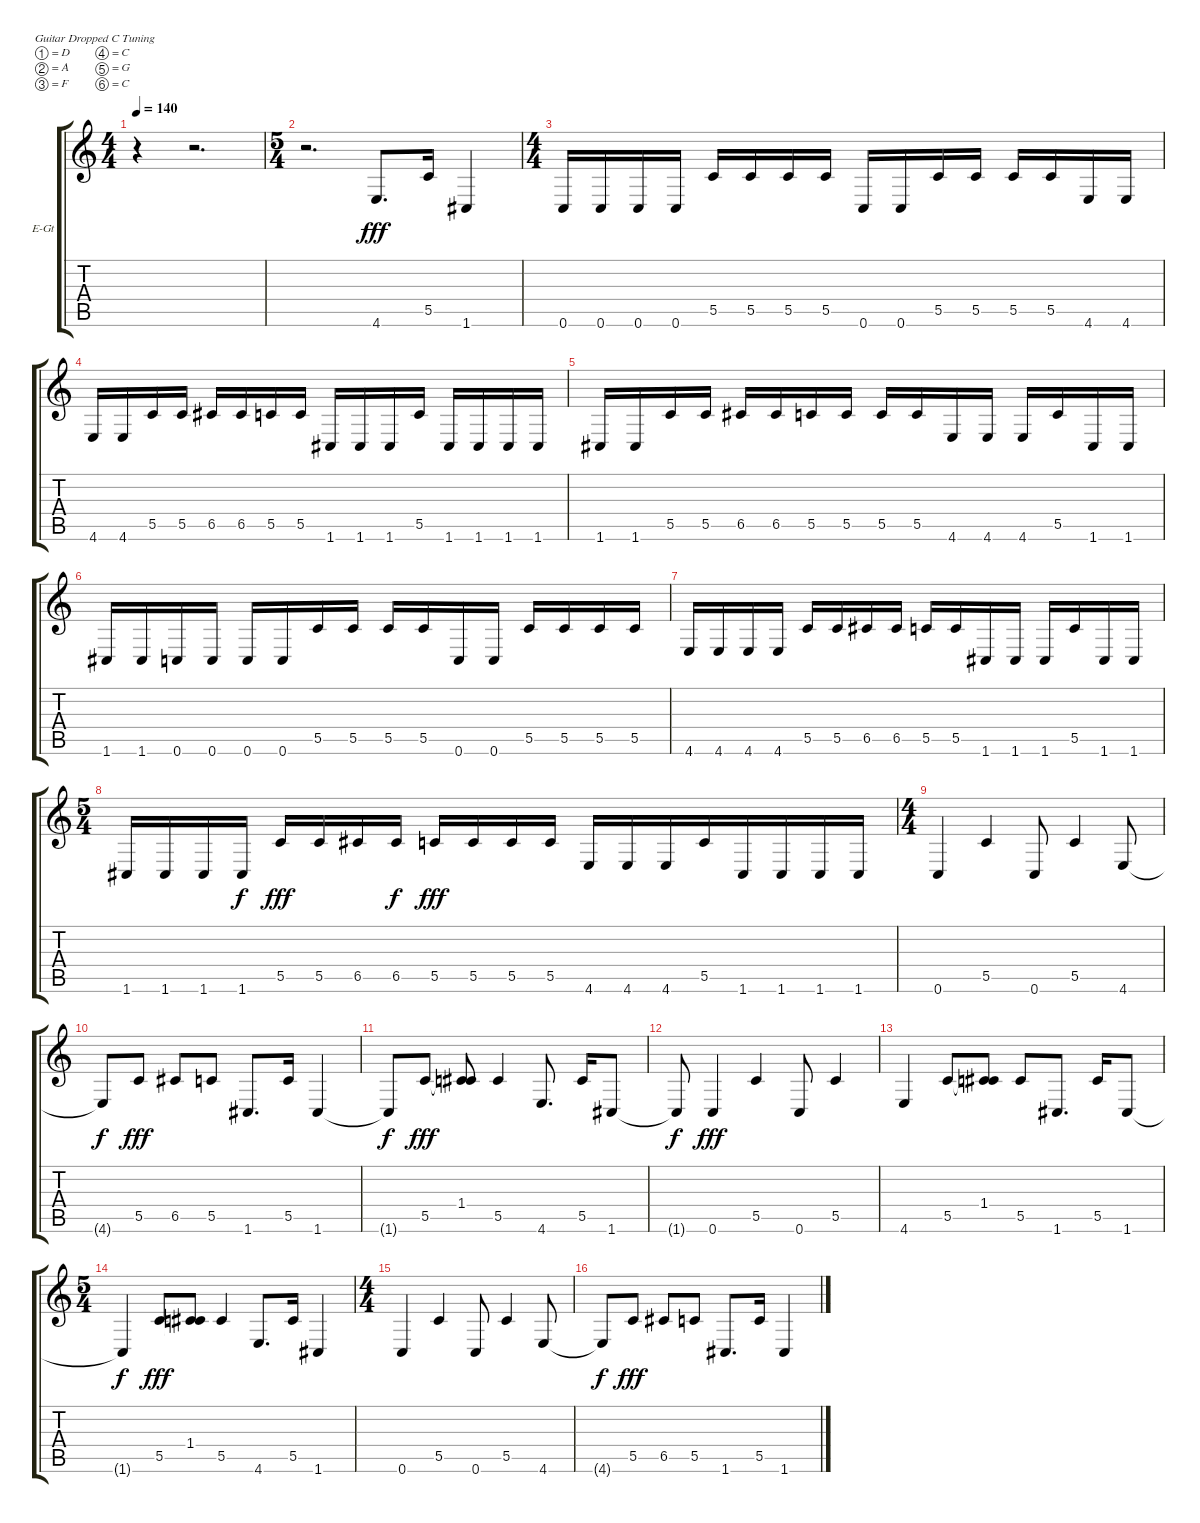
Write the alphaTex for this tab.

\bracketExtendMode groupsimilarinstruments
\firstSystemTrackNameOrientation horizontal
\otherSystemsTrackNameOrientation horizontal
\track ("Track 3" "E-Gt") {instrument overdrivenguitar}
\staff {score tabs}
\tuning (D4 A3 F3 C3 G2 C2)
\ts (4 4)
\tempo 140
\clef g2
\ks c
r.4{dy f} r.2{d} |
\ts (5 4)
\beaming (8 2 2 2 4)
r.2{d} 4.6.8{d dy fff} 5.5.16 1.6.4 |
\ts (4 4)
\beaming (8 2 2 2 2)
0.6.16 0.6.16 0.6.16 0.6.16 5.5.16 5.5.16 5.5.16 5.5.16 0.6.16 0.6.16 5.5.16 5.5.16 5.5.16 5.5.16 4.6.16 4.6.16 |
4.6.16 4.6.16 5.5.16 5.5.16 6.5.16 6.5.16 5.5.16 5.5.16 1.6.16 1.6.16 1.6.16 5.5.16 1.6.16 1.6.16 1.6.16 1.6.16 |
1.6.16 1.6.16 5.5.16 5.5.16 6.5.16 6.5.16 5.5.16 5.5.16 5.5.16 5.5.16 4.6.16 4.6.16 4.6.16 5.5.16 1.6.16 1.6.16 |
1.6.16 1.6.16 0.6.16 0.6.16 0.6.16 0.6.16 5.5.16 5.5.16 5.5.16 5.5.16 0.6.16 0.6.16 5.5.16 5.5.16 5.5.16 5.5.16 |
4.6.16 4.6.16 4.6.16 4.6.16 5.5.16 5.5.16 6.5.16 6.5.16 5.5.16 5.5.16 1.6.16 1.6.16 1.6.16 5.5.16 1.6.16 1.6.16 |
\ts (5 4)
\beaming (8 2 2 2 4)
1.6.16 1.6.16 1.6.16 1.6.16{dy f} 5.5.16{dy fff} 5.5.16 6.5.16 6.5.16{dy f} 5.5.16{dy fff} 5.5.16 5.5.16 5.5.16 4.6.16 4.6.16 4.6.16 5.5.16 1.6.16 1.6.16 1.6.16 1.6.16 |
\ts (4 4)
\beaming (8 2 2 2 2)
0.6.4 5.5.4 0.6.8 5.5.4 4.6.8 |
4.6{t}.8{dy f} 5.5.8{dy fff} 6.5.8 5.5.8 1.6.8{d} 5.5.16 1.6.4 |
1.6{t}.8{dy f} 5.5.8{dy fff} (1.4 5.5{t}).8 5.5.4 4.6.8{d} 5.5.16 1.6.8 |
1.6{t}.8{dy f} 0.6.4{dy fff} 5.5.4 0.6.8 5.5.4 |
4.6.4 5.5.8 (1.4 5.5{t}).8 5.5.8 1.6.8{d} 5.5.16 1.6.8 |
\ts (5 4)
\beaming (8 2 2 2 4)
1.6{t}.4{dy f} 5.5.8{dy fff} (1.4 5.5{t}).8 5.5.4 4.6.8{d} 5.5.16 1.6.4 |
\ts (4 4)
\beaming (8 2 2 2 2)
0.6.4 5.5.4 0.6.8 5.5.4 4.6.8 |
4.6{t}.8{dy f} 5.5.8{dy fff} 6.5.8 5.5.8 1.6.8{d} 5.5.16 1.6.4
